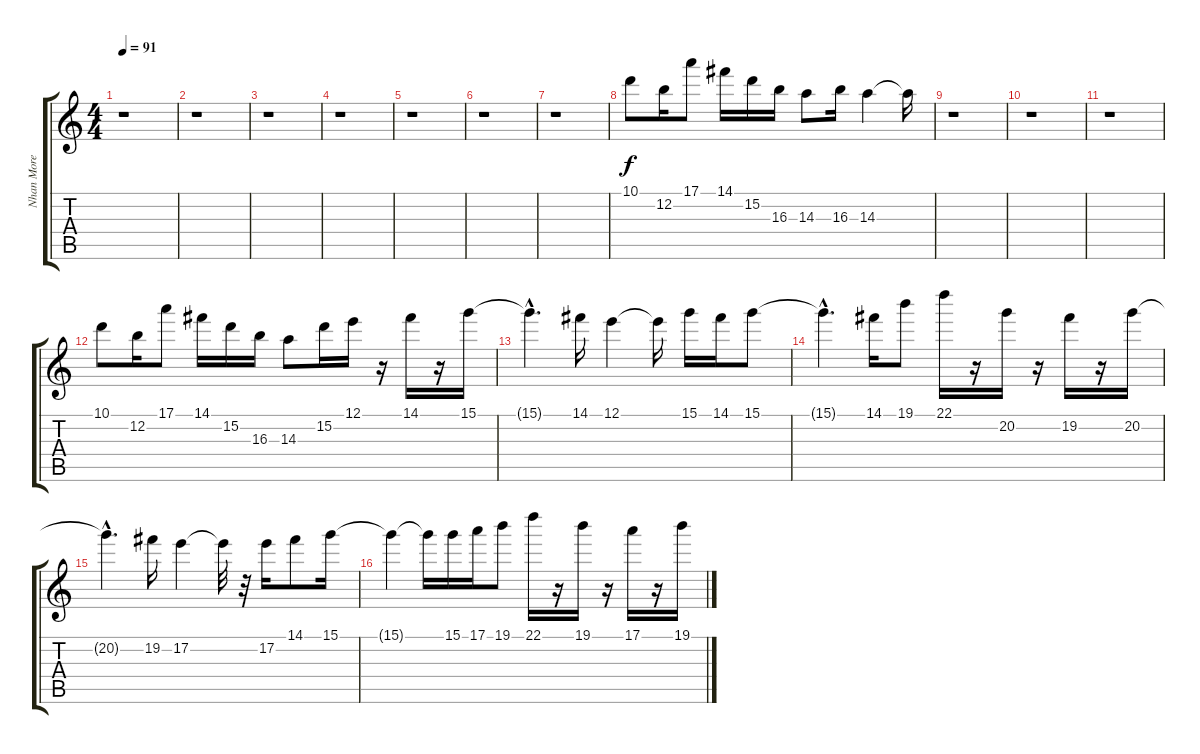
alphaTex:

\track ("Nhan More" "Nhan More") {instrument overdrivenguitar}
\staff {score tabs}
\tuning (E4 B3 G3 D3 A2 E2) {hide}
\ts (4 4)
\tempo 91
\clef g2
\ks c
r.1{dy f} |
r.1 |
r.1 |
r.1 |
r.1 |
r.1 |
r.1 |
10.1.8 12.2.16 17.1.8 14.1.16 15.2.16 16.3.16 14.3.8 16.3.16 14.3.4 14.3{t}.16 |
r.1 |
r.1 |
r.1 |
10.1.8 12.2.16 17.1.8 14.1.16 15.2.16 16.3.16 14.3.8 15.2.16 12.1.16 r.16 14.1.16 r.16 15.1.16 |
15.1{hac t}.4{d} 14.1.16 12.1.4 12.1{t}.16 15.1.16 14.1.16 15.1.8 |
15.1{hac t}.4{d} 14.1.16 19.1.8 22.1.16 r.16 20.2.16 r.16 19.2.16 r.16 20.2.16 |
20.2{hac t}.4{d} 19.2.16 17.2.4 17.2{t}.32 r.32 17.2.16 14.1.8 15.1.16 |
15.1{t}.4 15.1{t}.16 15.1.16 17.1.16 19.1.8 22.1.16 r.16 19.1.16 r.16 17.1.16 r.16 19.1.16
